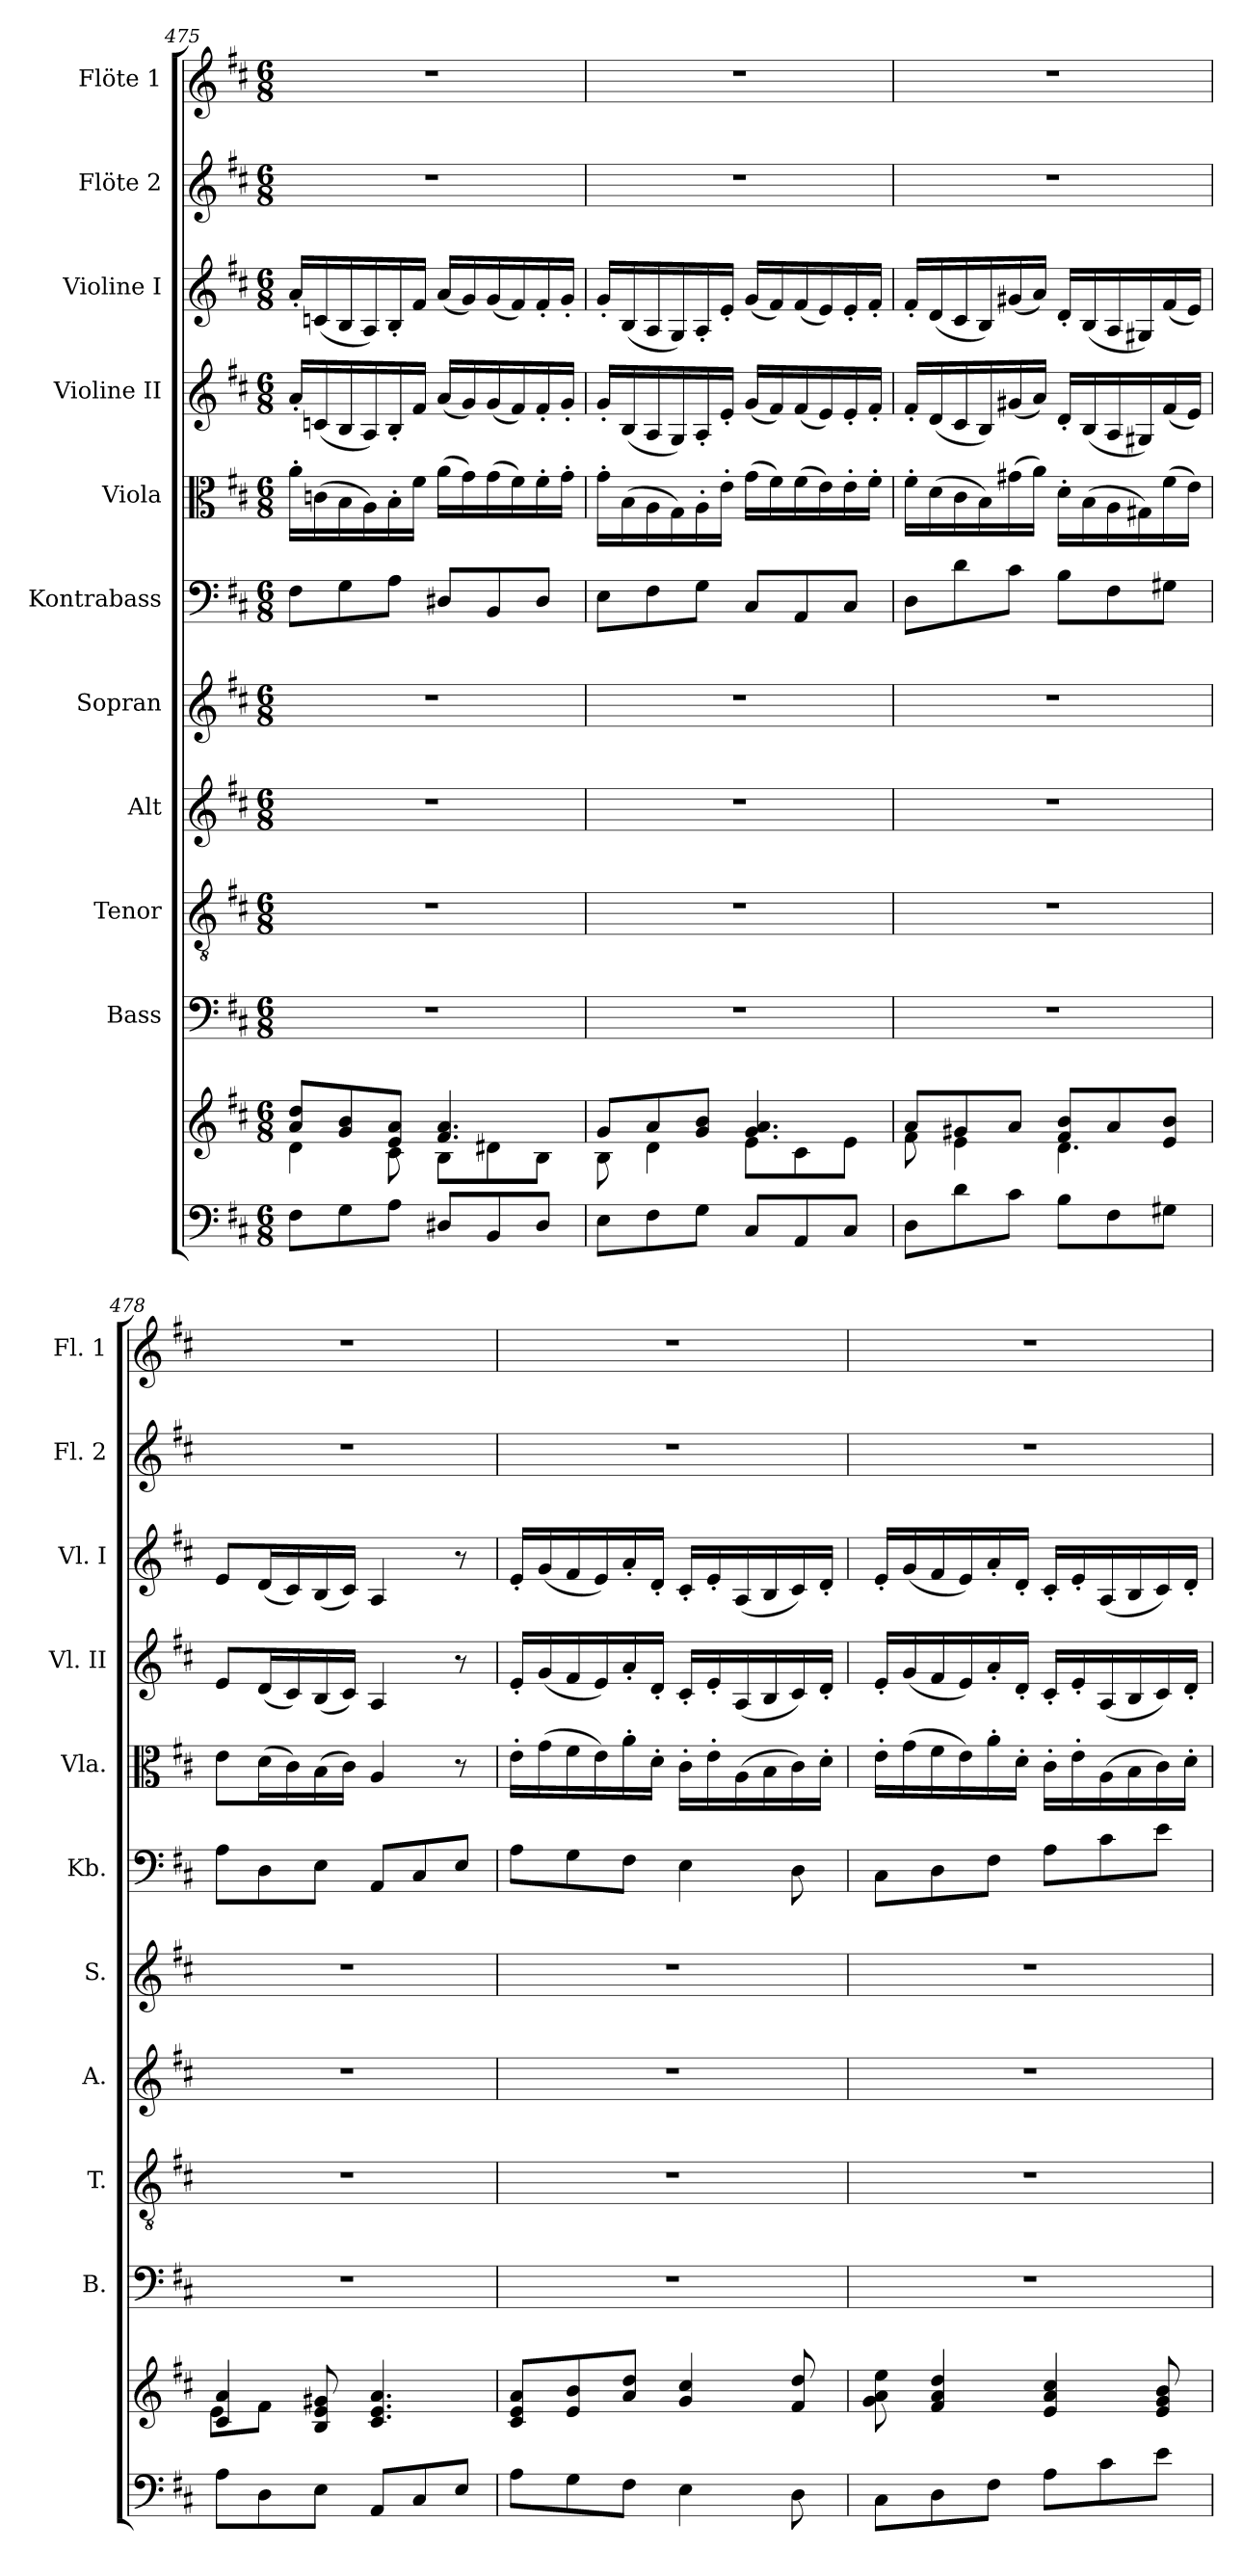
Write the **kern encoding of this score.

**kern	**kern	**kern	**kern	**kern	**kern	**kern	**kern	**kern	**kern	**kern	**kern
*part11	*part11	*part10	*part9	*part8	*part7	*part6	*part5	*part4	*part3	*part2	*part1
*staff12	*staff11	*staff10	*staff9	*staff8	*staff7	*staff6	*staff5	*staff4	*staff3	*staff2	*staff1
*	*	*I"Bass	*I"Tenor	*I"Alt	*I"Sopran	*I"Kontrabass	*I"Viola	*I"Violine II	*I"Violine I	*I"Flöte 2	*I"Flöte 1
*	*	*I'B.	*I'T.	*I'A.	*I'S.	*I'Kb.	*I'Vla.	*I'Vl. II	*I'Vl. I	*I'Fl. 2	*I'Fl. 1
*clefF4	*clefG2	*clefF4	*clefGv2	*clefG2	*clefG2	*clefF4	*clefC3	*clefG2	*clefG2	*clefG2	*clefG2
*	*	*	*	*	*	*ITrd7c12	*	*	*	*	*
*k[f#c#]	*k[f#c#]	*k[f#c#]	*k[f#c#]	*k[f#c#]	*k[f#c#]	*k[f#c#]	*k[f#c#]	*k[f#c#]	*k[f#c#]	*k[f#c#]	*k[f#c#]
*D:	*D:	*D:	*D:	*D:	*D:	*D:	*D:	*D:	*D:	*D:	*D:
*M6/8	*M6/8	*M6/8	*M6/8	*M6/8	*M6/8	*M6/8	*M6/8	*M6/8	*M6/8	*M6/8	*M6/8
=475	=475	=475	=475	=475	=475	=475	=475	=475	=475	=475	=475
*	*^	*	*	*	*	*	*	*	*	*	*
8F#\L	8a/ 8dd/L	4d\	2.r	2.r	2.r	2.r	8FF#\L	16a'>\LL	16a'</LL	16a'</LL	2.r	2.r
.	.	.	.	.	.	.	.	(>16cn\	(<16cn/	(<16cn/	.	.
8G\	8g/ 8b/	.	.	.	.	.	8GG\	16B\	16B/	16B/	.	.
.	.	.	.	.	.	.	.	16A\)	16A/)	16A/)	.	.
8A\J	8e/ 8a/J	8c#\	.	.	.	.	8AA\J	16B'>\	16B'</	16B'</	.	.
.	.	.	.	.	.	.	.	16f#\JJ	16f#/JJ	16f#/JJ	.	.
8D#X/L	4.f#/ 4.a/	8B\L	.	.	.	.	8DD#X/L	(>16a\LL	(<16a/LL	(<16a/LL	.	.
.	.	.	.	.	.	.	.	16g\)	16g/)	16g/)	.	.
8BB/	.	8d#X\	.	.	.	.	8BBB/	(>16g\	(<16g/	(<16g/	.	.
.	.	.	.	.	.	.	.	16f#\)	16f#/)	16f#/)	.	.
8D#/J	.	8B\J	.	.	.	.	8DD#/J	16f#'>\	16f#'</	16f#'</	.	.
.	.	.	.	.	.	.	.	16g'>\JJ	16g'</JJ	16g'</JJ	.	.
=476	=476	=476	=476	=476	=476	=476	=476	=476	=476	=476	=476	=476
8E\L	8g/L	8B\	2.r	2.r	2.r	2.r	8EE\L	16g'>\LL	16g'</LL	16g'</LL	2.r	2.r
.	.	.	.	.	.	.	.	(>16B\	(<16B/	(<16B/	.	.
8F#\	8a/	4d\	.	.	.	.	8FF#\	16A\	16A/	16A/	.	.
.	.	.	.	.	.	.	.	16G\)	16G/)	16G/)	.	.
8G\J	8g/ 8b/J	.	.	.	.	.	8GG\J	16A'>\	16A'</	16A'</	.	.
.	.	.	.	.	.	.	.	16e'>\JJ	16e'</JJ	16e'</JJ	.	.
8C#/L	4.g/ 4.a/	8e\L	.	.	.	.	8CC#/L	(>16g\LL	(<16g/LL	(<16g/LL	.	.
.	.	.	.	.	.	.	.	16f#\)	16f#/)	16f#/)	.	.
8AA/	.	8c#\	.	.	.	.	8AAA/	(>16f#\	(<16f#/	(<16f#/	.	.
.	.	.	.	.	.	.	.	16e\)	16e/)	16e/)	.	.
8C#/J	.	8e\J	.	.	.	.	8CC#/J	16e'>\	16e'</	16e'</	.	.
.	.	.	.	.	.	.	.	16f#'>\JJ	16f#'</JJ	16f#'</JJ	.	.
!!LO:PB:g=z
=477	=477	=477	=477	=477	=477	=477	=477	=477	=477	=477	=477	=477
8D\L	8a/L	8f#\	2.r	2.r	2.r	2.r	8DD\L	16f#'>\LL	16f#'</LL	16f#'</LL	2.r	2.r
.	.	.	.	.	.	.	.	(>16d\	(<16d/	(<16d/	.	.
8d\	8g#X/	4e\	.	.	.	.	8D\	16c#\	16c#/	16c#/	.	.
.	.	.	.	.	.	.	.	16B\)	16B/)	16B/)	.	.
8c#\J	8a/J	.	.	.	.	.	8C#\J	(>16g#X\	(<16g#X/	(<16g#X/	.	.
.	.	.	.	.	.	.	.	16a\JJ)	16a/JJ)	16a/JJ)	.	.
8B\L	8f#/ 8b/L	4.d\	.	.	.	.	8BB\L	16d'>\LL	16d'</LL	16d'</LL	.	.
.	.	.	.	.	.	.	.	(>16B\	(<16B/	(<16B/	.	.
8F#\	8a/	.	.	.	.	.	8FF#\	16A\	16A/	16A/	.	.
.	.	.	.	.	.	.	.	16G#X\)	16G#X/)	16G#X/)	.	.
8G#X\J	8e/ 8b/J	.	.	.	.	.	8GG#X\J	(>16f#\	(<16f#/	(<16f#/	.	.
.	.	.	.	.	.	.	.	16e\JJ)	16e/JJ)	16e/JJ)	.	.
=478	=478	=478	=478	=478	=478	=478	=478	=478	=478	=478	=478	=478
8A\L	4c#/ 4a/	8e\L	2.r	2.r	2.r	2.r	8AA\L	8e\L	8e/L	8e/L	2.r	2.r
8D\	.	8f#\J	.	.	.	.	8DD\	(>16d\L	(<16d/L	(<16d/L	.	.
.	.	.	.	.	.	.	.	16c#\)	16c#/)	16c#/)	.	.
8E\J	8B/ 8e/ 8g#X/	2ryy	.	.	.	.	8EE\J	(>16B\	(<16B/	(<16B/	.	.
.	.	.	.	.	.	.	.	16c#\JJ)	16c#/JJ)	16c#/JJ)	.	.
8AA/L	4.c#/ 4.e/ 4.a/	.	.	.	.	.	8AAA/L	4A/	4A/	4A/	.	.
8C#/	.	.	.	.	.	.	8CC#/	.	.	.	.	.
8E/J	.	.	.	.	.	.	8EE/J	8r	8r	8r	.	.
*	*v	*v	*	*	*	*	*	*	*	*	*	*
=479	=479	=479	=479	=479	=479	=479	=479	=479	=479	=479	=479
8A\L	8c#/ 8e/ 8a/L	2.r	2.r	2.r	2.r	8AA\L	16e'>\LL	16e'</LL	16e'</LL	2.r	2.r
.	.	.	.	.	.	.	(>16g\	(<16g/	(<16g/	.	.
8G\	8e/ 8b/	.	.	.	.	8GG\	16f#\	16f#/	16f#/	.	.
.	.	.	.	.	.	.	16e\)	16e/)	16e/)	.	.
8F#\J	8a/ 8dd/J	.	.	.	.	8FF#\J	16a'>\	16a'</	16a'</	.	.
.	.	.	.	.	.	.	16d'>\JJ	16d'</JJ	16d'</JJ	.	.
4E\	4g/ 4cc#/	.	.	.	.	4EE\	16c#'>\LL	16c#'</LL	16c#'</LL	.	.
.	.	.	.	.	.	.	16e'>\	16e'</	16e'</	.	.
.	.	.	.	.	.	.	(>16A\	(<16A/	(<16A/	.	.
.	.	.	.	.	.	.	16B\	16B/	16B/	.	.
8D\	8f#/ 8dd/	.	.	.	.	8DD\	16c#\)	16c#/)	16c#/)	.	.
.	.	.	.	.	.	.	16d'>\JJ	16d'</JJ	16d'</JJ	.	.
=480	=480	=480	=480	=480	=480	=480	=480	=480	=480	=480	=480
8C#\L	8g\ 8a\ 8ee\	2.r	2.r	2.r	2.r	8CC#\L	16e'>\LL	16e'</LL	16e'</LL	2.r	2.r
.	.	.	.	.	.	.	(>16g\	(<16g/	(<16g/	.	.
8D\	4f#/ 4a/ 4dd/	.	.	.	.	8DD\	16f#\	16f#/	16f#/	.	.
.	.	.	.	.	.	.	16e\)	16e/)	16e/)	.	.
8F#\J	.	.	.	.	.	8FF#\J	16a'>\	16a'</	16a'</	.	.
.	.	.	.	.	.	.	16d'>\JJ	16d'</JJ	16d'</JJ	.	.
8A\L	4e/ 4a/ 4cc#/	.	.	.	.	8AA\L	16c#'>\LL	16c#'</LL	16c#'</LL	.	.
.	.	.	.	.	.	.	16e'>\	16e'</	16e'</	.	.
8c#\	.	.	.	.	.	8C#\	(>16A\	(<16A/	(<16A/	.	.
.	.	.	.	.	.	.	16B\	16B/	16B/	.	.
8e\J	8e/ 8g/ 8b/	.	.	.	.	8E\J	16c#\)	16c#/)	16c#/)	.	.
.	.	.	.	.	.	.	16d'>\JJ	16d'</JJ	16d'</JJ	.	.
=	=	=	=	=	=	=	=	=	=	=	=
*-	*-	*-	*-	*-	*-	*-	*-	*-	*-	*-	*-
